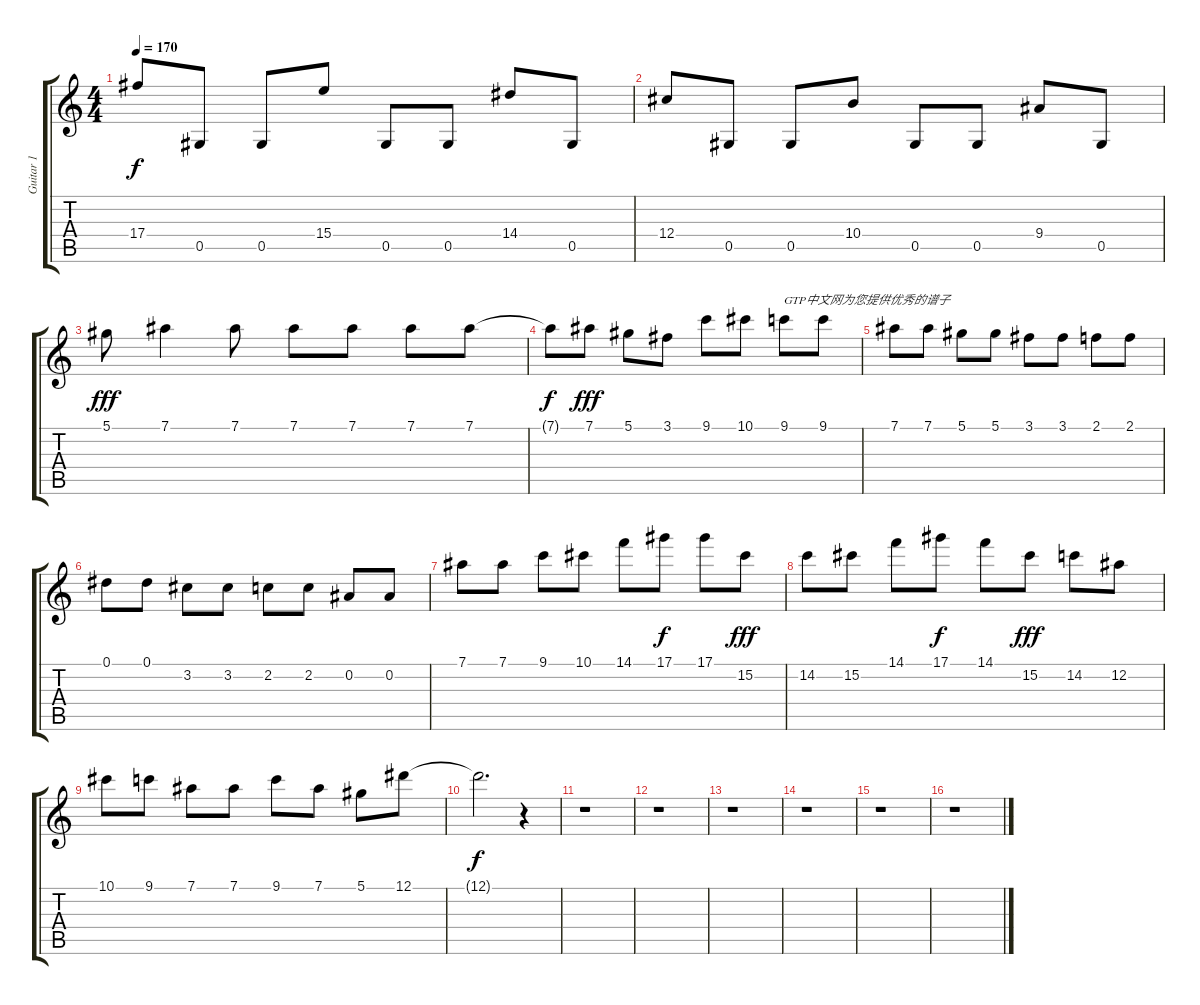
\track ("Guitar 1" "Guitar 1") {instrument distortionguitar}
\staff {score tabs}
\tuning (Eb4 Bb3 Gb3 Db3 Ab2 Eb2) {hide}
\ts (4 4)
\tempo 170
\clef g2
\ks c
17.4.8{dy f} 0.5.8 0.5.8 15.4.8 0.5.8 0.5.8 14.4.8 0.5.8 |
12.4.8 0.5.8 0.5.8 10.4.8 0.5.8 0.5.8 9.4.8 0.5.8 |
5.1.8{dy fff volume 16 balance 8} 7.1.4 7.1.8 7.1.8 7.1.8 7.1.8 7.1.8 |
7.1{t}.8{dy f} 7.1.8{dy fff} 5.1.8 3.1.8 9.1.8 10.1.8 9.1.8{txt "GTP中文网为您提供优秀的谱子"} 9.1.8 |
7.1.8 7.1.8 5.1.8 5.1.8 3.1.8 3.1.8 2.1.8 2.1.8 |
0.1.8 0.1.8 3.2.8 3.2.8 2.2.8 2.2.8 0.2.8 0.2.8 |
7.1.8 7.1.8 9.1.8 10.1.8 14.1.8 17.1.8{dy f} 17.1.8 15.2.8{dy fff} |
14.2.8 15.2.8 14.1.8 17.1.8{dy f} 14.1.8 15.2.8{dy fff} 14.2.8 12.2.8 |
10.1.8 9.1.8 7.1.8 7.1.8 9.1.8 7.1.8 5.1.8 12.1.8 |
12.1{t}.2{d dy f} r.4 |
r.1 |
r.1 |
r.1 |
r.1 |
r.1 |
r.1
